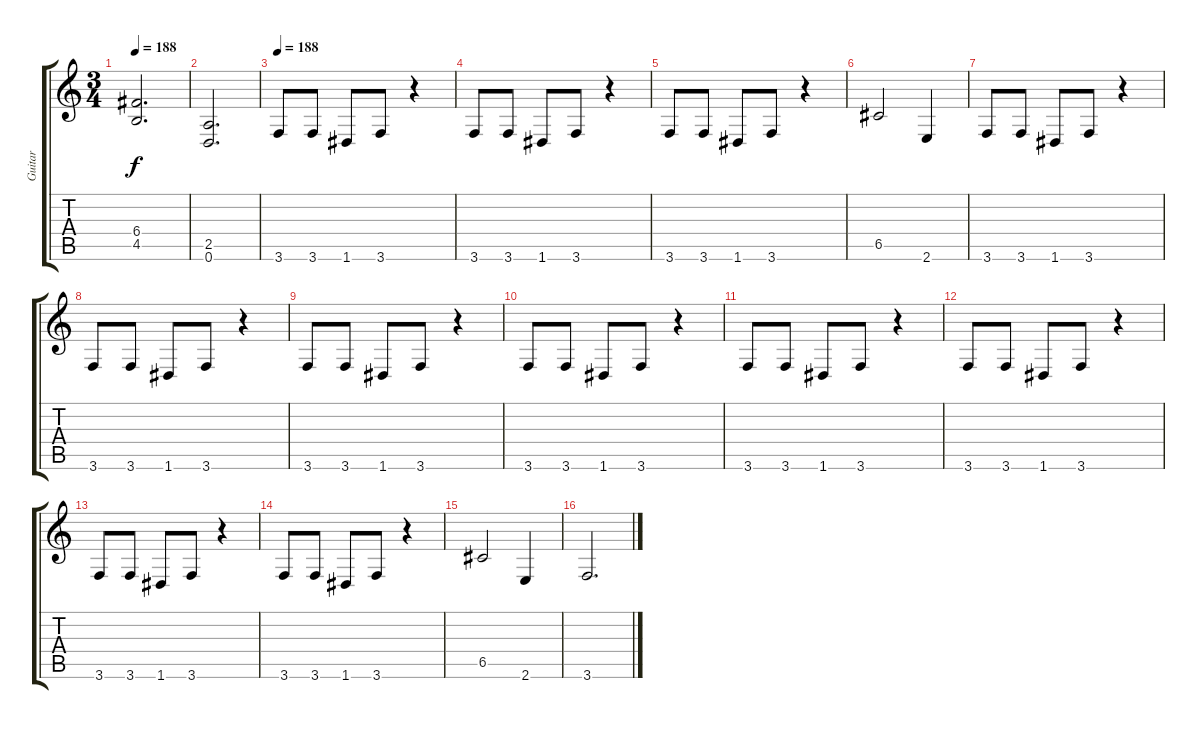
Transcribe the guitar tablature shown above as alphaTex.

\track ("Guitar" "Guitar") {instrument distortionguitar}
\staff {score tabs}
\tuning (D4 A3 F3 C3 G2 D2) {hide}
\ts (3 4)
\tempo 188
\clef g2
\ks c
(6.4 4.5).2{d dy f} |
(2.5 0.6).2{d} |
\tempo 188
3.6.8 3.6.8 1.6.8 3.6.8 r.4 |
3.6.8 3.6.8 1.6.8 3.6.8 r.4 |
3.6.8 3.6.8 1.6.8 3.6.8 r.4 |
6.5.2 2.6.4 |
3.6.8 3.6.8 1.6.8 3.6.8 r.4 |
3.6.8 3.6.8 1.6.8 3.6.8 r.4 |
3.6.8 3.6.8 1.6.8 3.6.8 r.4 |
3.6.8 3.6.8 1.6.8 3.6.8 r.4 |
3.6.8 3.6.8 1.6.8 3.6.8{instrument guitarharmonics} r.4 |
3.6.8{instrument distortionguitar} 3.6.8 1.6.8 3.6.8 r.4 |
3.6.8 3.6.8 1.6.8 3.6.8 r.4 |
3.6.8 3.6.8 1.6.8 3.6.8 r.4 |
6.5.2 2.6.4 |
3.6.2{d}
